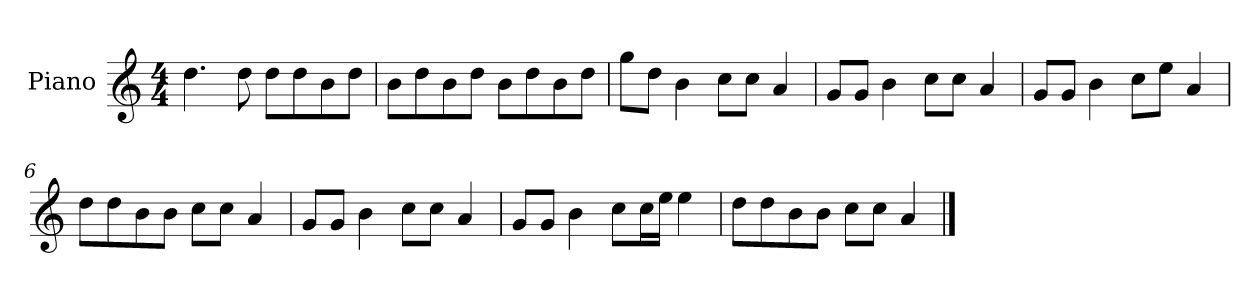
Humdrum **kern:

**kern
*part1
*staff1
*I"Piano
*I'P-no
*clefG2
*k[]
*M4/4
*MM90
=1
4.dd\
8dd\
8dd\L
8dd\
8b\
8dd\J
=2
8b\L
8dd\
8b\
8dd\J
8b\L
8dd\
8b\
8dd\J
=3
8gg\L
8dd\J
4b\
8cc\L
8cc\J
4a/
=4
8g/L
8g/J
4b\
8cc\L
8cc\J
4a/
=5
8g/L
8g/J
4b\
8cc\L
8ee\J
4a/
=6
8dd\L
8dd\
8b\
8b\J
8cc\L
8cc\J
4a/
!!LO:LB:g=z
=7
8g/L
8g/J
4b\
8cc\L
8cc\J
4a/
=8
8g/L
8g/J
4b\
8cc\L
16cc\L
16ee\JJ
4ee\
=9
8dd\L
8dd\
8b\
8b\J
8cc\L
8cc\J
4a/
==
*-
